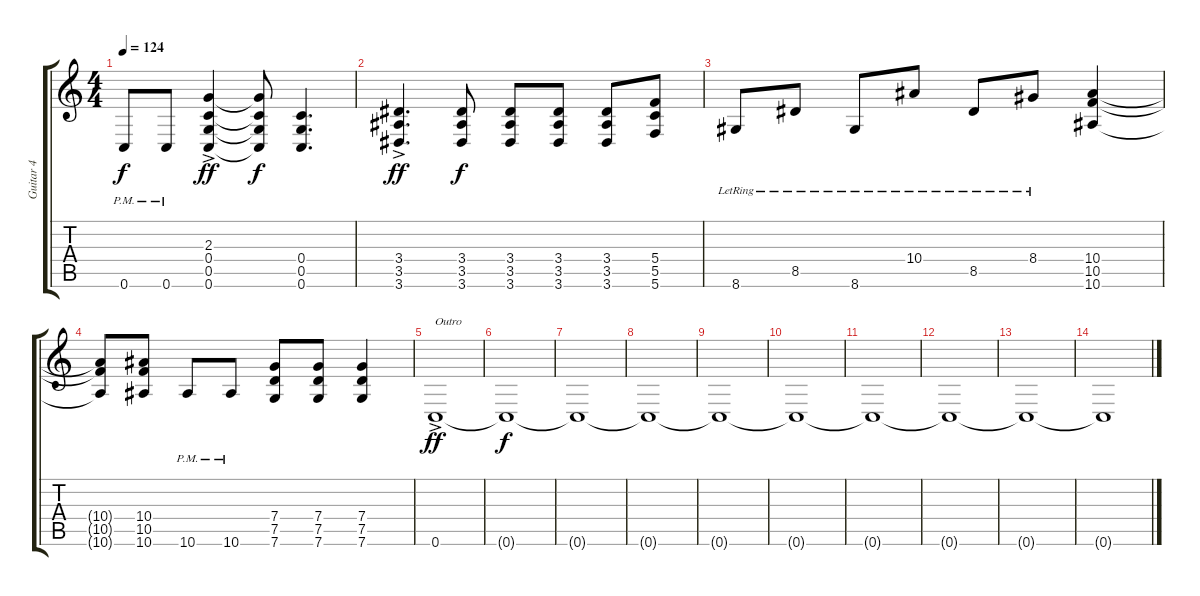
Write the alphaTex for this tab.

\track ("Guitar 4" "Guitar 4") {instrument distortionguitar}
\staff {score tabs}
\tuning (D4 A3 F3 C3 G2 C2) {hide}
\ts (4 4)
\tempo 124
\clef g2
\ks c
0.6{pm}.8{dy f} 0.6{pm}.8 (2.3{ac} 0.4{ac} 0.5{ac} 0.6{ac}).4{dy ff} (2.3{t} 0.4{t} 0.5{t} 0.6{t}).8{dy f} (0.4 0.5 0.6).4{d} |
(3.4{ac} 3.5{ac} 3.6{ac}).4{d dy ff} (3.4 3.5 3.6).8{dy f} (3.4 3.5 3.6).8 (3.4 3.5 3.6).8 (3.4 3.5 3.6).8 (5.4 5.5 5.6).8 |
8.6{lr}.8 8.5{lr}.8 8.6{lr}.8 10.4{lr}.8 8.5{lr}.8 8.4{lr}.8 (10.4 10.5 10.6).4 |
(10.4{t} 10.5{t} 10.6{t}).8 (10.4 10.5 10.6).8 10.6{pm}.8 10.6{pm}.8 (7.4 7.5 7.6).8 (7.4 7.5 7.6).8 (7.4 7.5 7.6).4 |
0.6{ac}.1{txt "Outro" dy ff} |
0.6{t}.1{dy f} |
0.6{t}.1 |
0.6{t}.1 |
0.6{t}.1 |
0.6{t}.1 |
0.6{t}.1 |
0.6{t}.1 |
0.6{t}.1 |
0.6{t}.1
